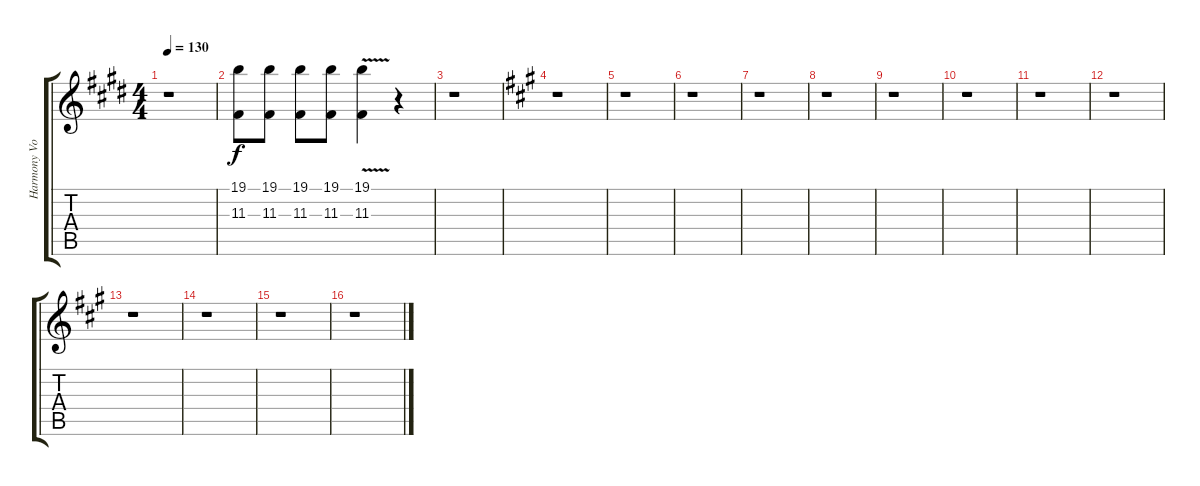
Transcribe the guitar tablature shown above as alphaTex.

\track ("Harmony Vocals" "Harmony Vo") {instrument lead6voice}
\staff {score tabs}
\tuning (E4 B3 G3 D3 A2 E2) {hide}
\ts (4 4)
\tempo 130
\clef g2
\ks e
r.1{dy f} |
\ks c#minor
(19.1 11.3).8 (19.1 11.3).8 (19.1 11.3).8 (19.1 11.3).8 (19.1{v} 11.3{v}).4 r.4 |
\ks e
r.1 |
\ks a
r.1 |
r.1 |
r.1 |
r.1 |
r.1 |
r.1 |
r.1 |
r.1 |
r.1 |
r.1 |
r.1 |
r.1 |
r.1
